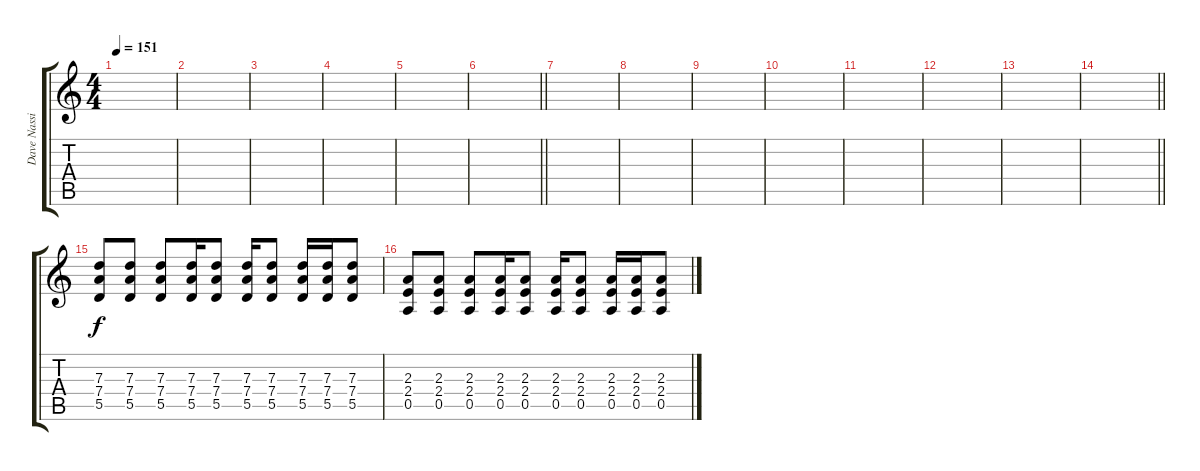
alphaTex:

\track ("Dave Nassie" "Dave Nassi") {instrument distortionguitar}
\staff {score tabs}
\tuning (E4 B3 G3 D3 A2 E2) {hide}
\ts (4 4)
\tempo 151
\clef g2
\ks c
|
|
|
|
|
\barLineRight lightlight
|
\section ("" "")
|
|
|
|
|
|
|
\barLineRight lightlight
|
\section ("" "")
(7.3 7.4 5.5).8 (7.3 7.4 5.5).8 (7.3 7.4 5.5).8 (7.3 7.4 5.5).16 (7.3 7.4 5.5).8 (7.3 7.4 5.5).16 (7.3 7.4 5.5).8 (7.3 7.4 5.5).16 (7.3 7.4 5.5).16 (7.3 7.4 5.5).8 |
(2.3 2.4 0.5).8 (2.3 2.4 0.5).8 (2.3 2.4 0.5).8 (2.3 2.4 0.5).16 (2.3 2.4 0.5).8 (2.3 2.4 0.5).16 (2.3 2.4 0.5).8 (2.3 2.4 0.5).16 (2.3 2.4 0.5).16 (2.3 2.4 0.5).8
